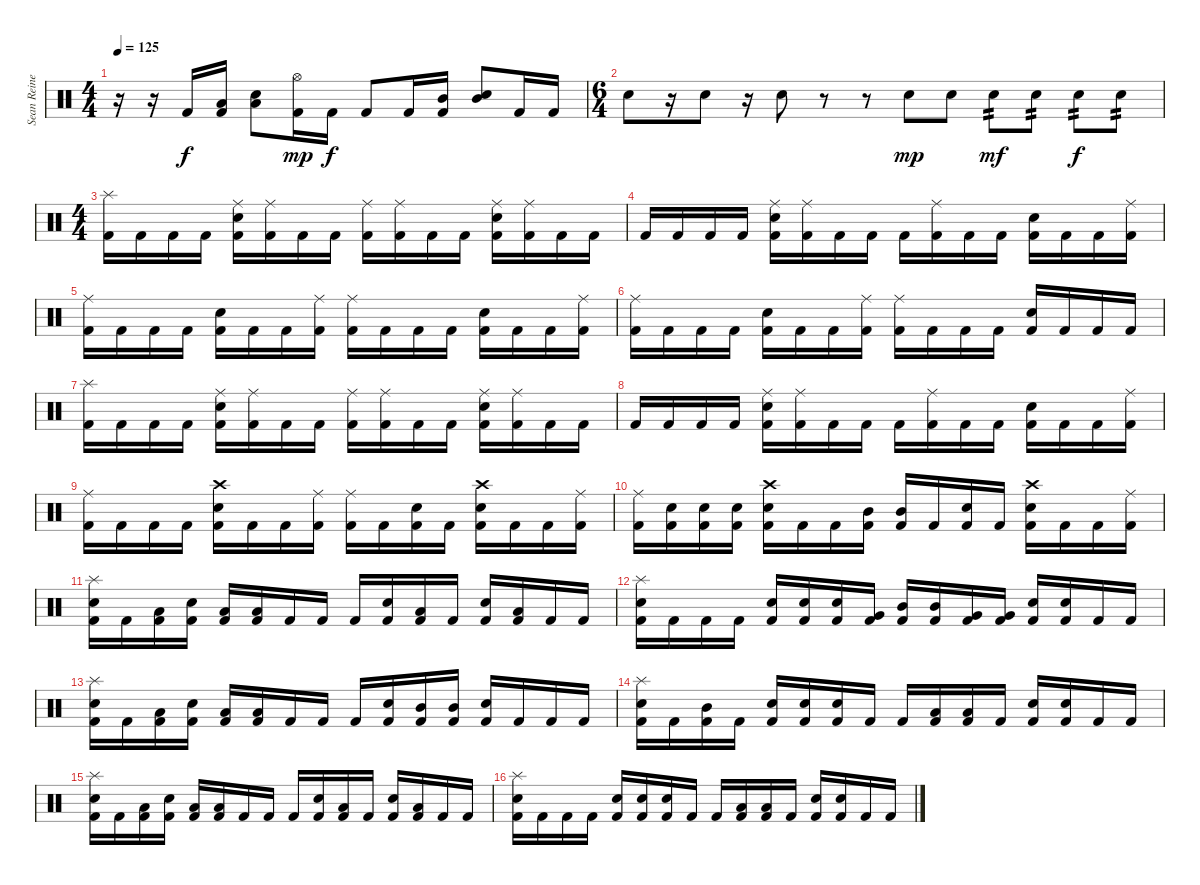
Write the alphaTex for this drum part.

\track ("Sean Reinert" "Sean Reine") {instrument percussion}
\staff {score}
\articulation defaults
\ts (4 4)
\tempo 125
\clef neutral
\ks c
r.16{dy f} r.16 "Kick (hit) 2".16 ("Kick (hit) 2" "Low Tom (hit)").16 ("Electric Snare (hit)" "Low Tom (hit)").8 ("Kick (hit) 2" "Hi-Hat (open)").16{dy mp} "Kick (hit) 2".16{dy f} "Kick (hit) 2".8 "Kick (hit) 2".16 ("Kick (hit) 2" "Mid Tom (hit)").16 ("Electric Snare (hit)" "Mid Tom (hit)").8 "Kick (hit) 2".16 "Kick (hit) 2".16 |
\ts (6 4)
"Electric Snare (hit)".8 r.16 "Electric Snare (hit)".8 r.16 "Electric Snare (hit)".8 r.8 r.8 "Electric Snare (hit)".8{dy mp} "Electric Snare (hit)".8 "Electric Snare (hit)".8{tp 2 dy mf} "Electric Snare (hit)".8{tp 2} "Electric Snare (hit)".8{tp 2 dy f} "Electric Snare (hit)".8{tp 2} |
\ts (4 4)
("Kick (hit) 2" "Splash (hit)").16 "Kick (hit) 2".16 "Kick (hit) 2".16 "Kick (hit) 2".16 ("Kick (hit) 2" "Electric Snare (hit)" "Ride (middle)").16 ("Kick (hit) 2" "Ride (middle)").16 "Kick (hit) 2".16 "Kick (hit) 2".16 ("Kick (hit) 2" "Ride (middle)").16 ("Kick (hit) 2" "Ride (middle)").16 "Kick (hit) 2".16 "Kick (hit) 2".16 ("Kick (hit) 2" "Electric Snare (hit)" "Ride (middle)").16 ("Kick (hit) 2" "Ride (middle)").16 "Kick (hit) 2".16 "Kick (hit) 2".16 |
"Kick (hit) 2".16 "Kick (hit) 2".16 "Kick (hit) 2".16 "Kick (hit) 2".16 ("Kick (hit) 2" "Electric Snare (hit)" "Ride (middle)").16 ("Kick (hit) 2" "Ride (middle)").16 "Kick (hit) 2".16 "Kick (hit) 2".16 "Kick (hit) 2".16 ("Kick (hit) 2" "Ride (middle)").16 "Kick (hit) 2".16 "Kick (hit) 2".16 ("Kick (hit) 2" "Electric Snare (hit)").16 "Kick (hit) 2".16 "Kick (hit) 2".16 ("Kick (hit) 2" "Ride (middle)").16 |
("Kick (hit) 2" "Ride (middle)").16 "Kick (hit) 2".16 "Kick (hit) 2".16 "Kick (hit) 2".16 ("Kick (hit) 2" "Electric Snare (hit)").16 "Kick (hit) 2".16 "Kick (hit) 2".16 ("Kick (hit) 2" "Ride (middle)").16 ("Kick (hit) 2" "Ride (middle)").16 "Kick (hit) 2".16 "Kick (hit) 2".16 "Kick (hit) 2".16 ("Kick (hit) 2" "Electric Snare (hit)").16 "Kick (hit) 2".16 "Kick (hit) 2".16 ("Kick (hit) 2" "Ride (middle)").16 |
("Kick (hit) 2" "Ride (middle)").16 "Kick (hit) 2".16 "Kick (hit) 2".16 "Kick (hit) 2".16 ("Kick (hit) 2" "Electric Snare (hit)").16 "Kick (hit) 2".16 "Kick (hit) 2".16 ("Kick (hit) 2" "Ride (middle)").16 ("Kick (hit) 2" "Ride (middle)").16 "Kick (hit) 2".16 "Kick (hit) 2".16 "Kick (hit) 2".16 ("Kick (hit) 2" "Electric Snare (hit)").16 "Kick (hit) 2".16 "Kick (hit) 2".16 "Kick (hit) 2".16 |
("Kick (hit) 2" "Splash (hit)").16 "Kick (hit) 2".16 "Kick (hit) 2".16 "Kick (hit) 2".16 ("Kick (hit) 2" "Electric Snare (hit)" "Ride (middle)").16 ("Kick (hit) 2" "Ride (middle)").16 "Kick (hit) 2".16 "Kick (hit) 2".16 ("Kick (hit) 2" "Ride (middle)").16 ("Kick (hit) 2" "Ride (middle)").16 "Kick (hit) 2".16 "Kick (hit) 2".16 ("Kick (hit) 2" "Electric Snare (hit)" "Ride (middle)").16 ("Kick (hit) 2" "Ride (middle)").16 "Kick (hit) 2".16 "Kick (hit) 2".16 |
"Kick (hit) 2".16 "Kick (hit) 2".16 "Kick (hit) 2".16 "Kick (hit) 2".16 ("Kick (hit) 2" "Electric Snare (hit)" "Ride (middle)").16 ("Kick (hit) 2" "Ride (middle)").16 "Kick (hit) 2".16 "Kick (hit) 2".16 "Kick (hit) 2".16 ("Kick (hit) 2" "Ride (middle)").16 "Kick (hit) 2".16 "Kick (hit) 2".16 ("Kick (hit) 2" "Electric Snare (hit)").16 "Kick (hit) 2".16 "Kick (hit) 2".16 ("Kick (hit) 2" "Ride (middle)").16 |
("Kick (hit) 2" "Ride (middle)").16 "Kick (hit) 2".16 "Kick (hit) 2".16 "Kick (hit) 2".16 ("Kick (hit) 2" "Electric Snare (hit)" "Crash high (hit)").16 "Kick (hit) 2".16 "Kick (hit) 2".16 ("Kick (hit) 2" "Ride (middle)").16 ("Kick (hit) 2" "Ride (middle)").16 "Kick (hit) 2".16 ("Kick (hit) 2" "Electric Snare (hit)").16 "Kick (hit) 2".16 ("Kick (hit) 2" "Electric Snare (hit)" "Crash high (hit)").16 "Kick (hit) 2".16 "Kick (hit) 2".16 ("Kick (hit) 2" "Ride (middle)").16 |
("Kick (hit) 2" "Ride (middle)").16 ("Kick (hit) 2" "Electric Snare (hit)").16 ("Kick (hit) 2" "Electric Snare (hit)").16 ("Kick (hit) 2" "Electric Snare (hit)").16 ("Kick (hit) 2" "Electric Snare (hit)" "Crash high (hit)").16 "Kick (hit) 2".16 "Kick (hit) 2".16 ("Kick (hit) 2" "Mid Tom (hit)").16 ("Kick (hit) 2" "Mid Tom (hit)").16 "Kick (hit) 2".16 ("Kick (hit) 2" "Electric Snare (hit)").16 "Kick (hit) 2".16 ("Kick (hit) 2" "Electric Snare (hit)" "Crash high (hit)").16 "Kick (hit) 2".16 "Kick (hit) 2".16 ("Kick (hit) 2" "Ride (middle)").16 |
("Kick (hit) 2" "Electric Snare (hit)" "Splash (hit)").16 "Kick (hit) 2".16 ("Kick (hit) 2" "Low Tom (hit)").16 ("Kick (hit) 2" "Electric Snare (hit)").16 ("Kick (hit) 2" "Low Tom (hit)").16 ("Kick (hit) 2" "Low Tom (hit)").16 "Kick (hit) 2".16 "Kick (hit) 2".16 "Kick (hit) 2".16 ("Kick (hit) 2" "Electric Snare (hit)").16 ("Kick (hit) 2" "Low Tom (hit)").16 "Kick (hit) 2".16 ("Kick (hit) 2" "Electric Snare (hit)").16 ("Kick (hit) 2" "Low Tom (hit)").16 "Kick (hit) 2".16 "Kick (hit) 2".16 |
("Kick (hit) 2" "Electric Snare (hit)" "Splash (hit)").16 "Kick (hit) 2".16 "Kick (hit) 2".16 "Kick (hit) 2".16 ("Kick (hit) 2" "Electric Snare (hit)").16 ("Kick (hit) 2" "Electric Snare (hit)").16 ("Kick (hit) 2" "Electric Snare (hit)").16 ("Kick (hit) 2" "Very Low Tom (hit)").16 ("Kick (hit) 2" "Mid Tom (hit)").16 ("Kick (hit) 2" "Mid Tom (hit)").16 ("Kick (hit) 2" "Very Low Tom (hit)").16 ("Kick (hit) 2" "Very Low Tom (hit)").16 ("Kick (hit) 2" "Electric Snare (hit)").16 ("Kick (hit) 2" "Electric Snare (hit)").16 "Kick (hit) 2".16 "Kick (hit) 2".16 |
("Kick (hit) 2" "Electric Snare (hit)" "Splash (hit)").16 "Kick (hit) 2".16 ("Kick (hit) 2" "Low Tom (hit)").16 ("Kick (hit) 2" "Electric Snare (hit)").16 ("Kick (hit) 2" "Low Tom (hit)").16 ("Kick (hit) 2" "Low Tom (hit)").16 "Kick (hit) 2".16 "Kick (hit) 2".16 "Kick (hit) 2".16 ("Kick (hit) 2" "Electric Snare (hit)").16 ("Kick (hit) 2" "Mid Tom (hit)").16 ("Kick (hit) 2" "Mid Tom (hit)").16 ("Kick (hit) 2" "Electric Snare (hit)").16 "Kick (hit) 2".16 "Kick (hit) 2".16 "Kick (hit) 2".16 |
("Kick (hit) 2" "Electric Snare (hit)" "Splash (hit)").16 "Kick (hit) 2".16 ("Kick (hit) 2" "Mid Tom (hit)").16 "Kick (hit) 2".16 ("Kick (hit) 2" "Electric Snare (hit)").16 ("Kick (hit) 2" "Electric Snare (hit)").16 ("Kick (hit) 2" "Electric Snare (hit)").16 "Kick (hit) 2".16 "Kick (hit) 2".16 ("Kick (hit) 2" "Low Tom (hit)").16 ("Kick (hit) 2" "Low Tom (hit)").16 "Kick (hit) 2".16 ("Kick (hit) 2" "Electric Snare (hit)").16 ("Kick (hit) 2" "Electric Snare (hit)").16 "Kick (hit) 2".16 "Kick (hit) 2".16 |
("Kick (hit) 2" "Electric Snare (hit)" "Splash (hit)").16 "Kick (hit) 2".16 ("Kick (hit) 2" "Low Tom (hit)").16 ("Kick (hit) 2" "Electric Snare (hit)").16 ("Kick (hit) 2" "Low Tom (hit)").16 ("Kick (hit) 2" "Low Tom (hit)").16 "Kick (hit) 2".16 "Kick (hit) 2".16 "Kick (hit) 2".16 ("Kick (hit) 2" "Electric Snare (hit)").16 ("Kick (hit) 2" "Low Tom (hit)").16 "Kick (hit) 2".16 ("Kick (hit) 2" "Electric Snare (hit)").16 ("Kick (hit) 2" "Low Tom (hit)").16 "Kick (hit) 2".16 "Kick (hit) 2".16 |
("Kick (hit) 2" "Electric Snare (hit)" "Splash (hit)").16 "Kick (hit) 2".16 "Kick (hit) 2".16 "Kick (hit) 2".16 ("Kick (hit) 2" "Electric Snare (hit)").16 ("Kick (hit) 2" "Electric Snare (hit)").16 ("Kick (hit) 2" "Electric Snare (hit)").16 "Kick (hit) 2".16 "Kick (hit) 2".16 ("Kick (hit) 2" "Low Tom (hit)").16 ("Kick (hit) 2" "Low Tom (hit)").16 "Kick (hit) 2".16 ("Kick (hit) 2" "Electric Snare (hit)").16 ("Kick (hit) 2" "Electric Snare (hit)").16 "Kick (hit) 2".16 "Kick (hit) 2".16
